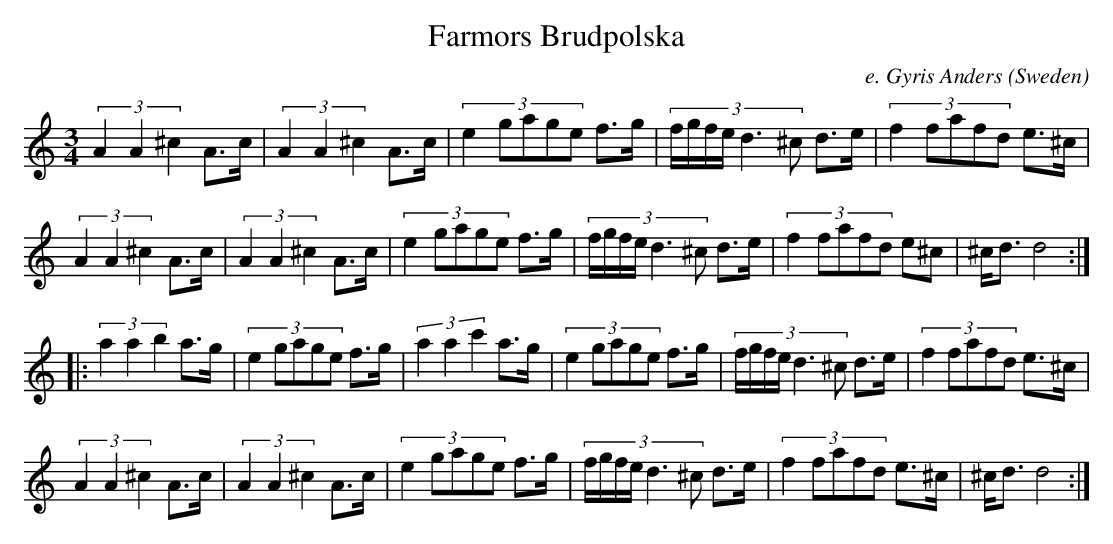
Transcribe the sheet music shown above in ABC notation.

X:1
T:Farmors Brudpolska
C:e. Gyris Anders
M:3/4
O:Sweden
K:D dorian
(3A2A2^c2 A>c|(3A2A2^c2 A>c| (3:2:5e2gage f>g|\
(3:2:6f/g/f/e/d3^c d>e|(3:2:5f2 fafd e>^c|
(3A2A2^c2 A>c|(3A2A2^c2 A>c|(3:2:5e2 gage f>g|\
(3:2:6f/g/f/e/ d3^c d>e|(3:2:5f2 fafd e^c| ^c<d d4::
(3a2a2b2 a>g|(3:2:5e2 gage f>g|\
(3a2a2c'2 a>g|(3:2:5e2 gage f>g|\
(3:2:6f/g/f/e/ d3^c d>e|(3:2:5f2 fafd e>^c|
(3A2A2^c2 A>c|(3A2A2^c2 A>c|\
(3:2:5e2 gage f>g|(3:2:6f/g/f/e/ d3^c d>e|\
(3:2:5f2 fafd e>^c|^c<d d4:|
